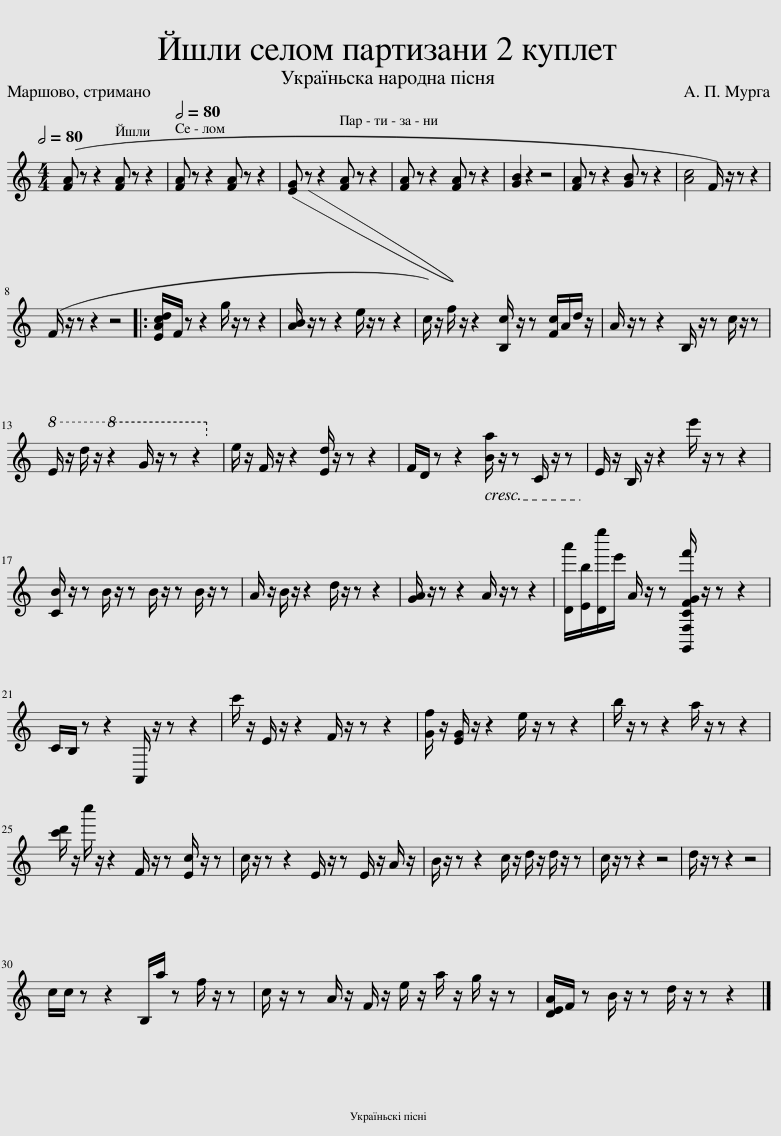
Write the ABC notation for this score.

X:1
L:1/8
Q:1/2=80
M:4/4
I:linebreak $
K:C
V:1 treble
V:1
 ([FA] z z2 [FA] z z2 |[Q:1/2=80] [FA] z z2 [FA] z z2 | ([EG] z) z2 [FA] z z2 | [FA] z z2 [FA] z z2 | [GB]2 z2 z4 | %5
 [FA] z z2 [GB] z z2 | [Ac]4 F/) z/ z z2 |$ (F/ z/ z z2 z4 |: [EAcd]/F/ z z2 g/ z/ z z2 | [AB]/ z/ z z2 e/) z/ z z2 | %10
 c/ z/ f/ z/ z2 [B,c]/ z/ z [Fc]/A/d/ z/ | A/ z/ z z2 B,/ z/ z c/ z/ z |$!8va(! e/ z/ d'/ z/!8va(! z2 g/ z/ z z2!8va)!!8va)! | e/ z/ F/ z/ z2 [Ed]/ z/ z z2 | F/D/ z z2 [Ba]/ z/ z C/ z/ z | %15
 E/ z/ B,/ z/ z2 e'/ z/ z z2 |$ [CB]/ z/ z B/ z/ z B/ z/ z B/ z/ z | A/ z/ B/ z/ z2 d/ z/ z z2 | [GA]/ z/ z z2 A/ z/ z z2 | [Da']/[Eb]/[De'']/e'/ A/ z/ z [G,,F,CFGf']/ z/ z z2 |$ %20
 C/B,/ z z2 A,,/ z/ z z2 | c'/ z/ E/ z/ z2 F/ z/ z z2 | [Gf]/ z/ [EG]/ z/ z2 e/ z/ z z2 | b/ z/ z z2 a/ z/ z z2 |$ [c'd']/ z/ c''/ z/ z2 F/ z/ z [Ec]/ z/ z | %25
 c/ z/ z z2 E/ z/ z E/ z/ A/ z/ | B/ z/ z z2 c/ z/ d/ z/ d/ z/ z | c/ z/ z z2 z4 | d/ z/ z z2 z4 |$ c/c/ z z2 B,/a/ z f/ z/ z | %30
 c/ z/ z A/ z/ F/ z/ e/ z/ a/ z/ g/ z/ z | [DEA]/F/ z B/ z/ z d/ z/ z z2 |] %32
